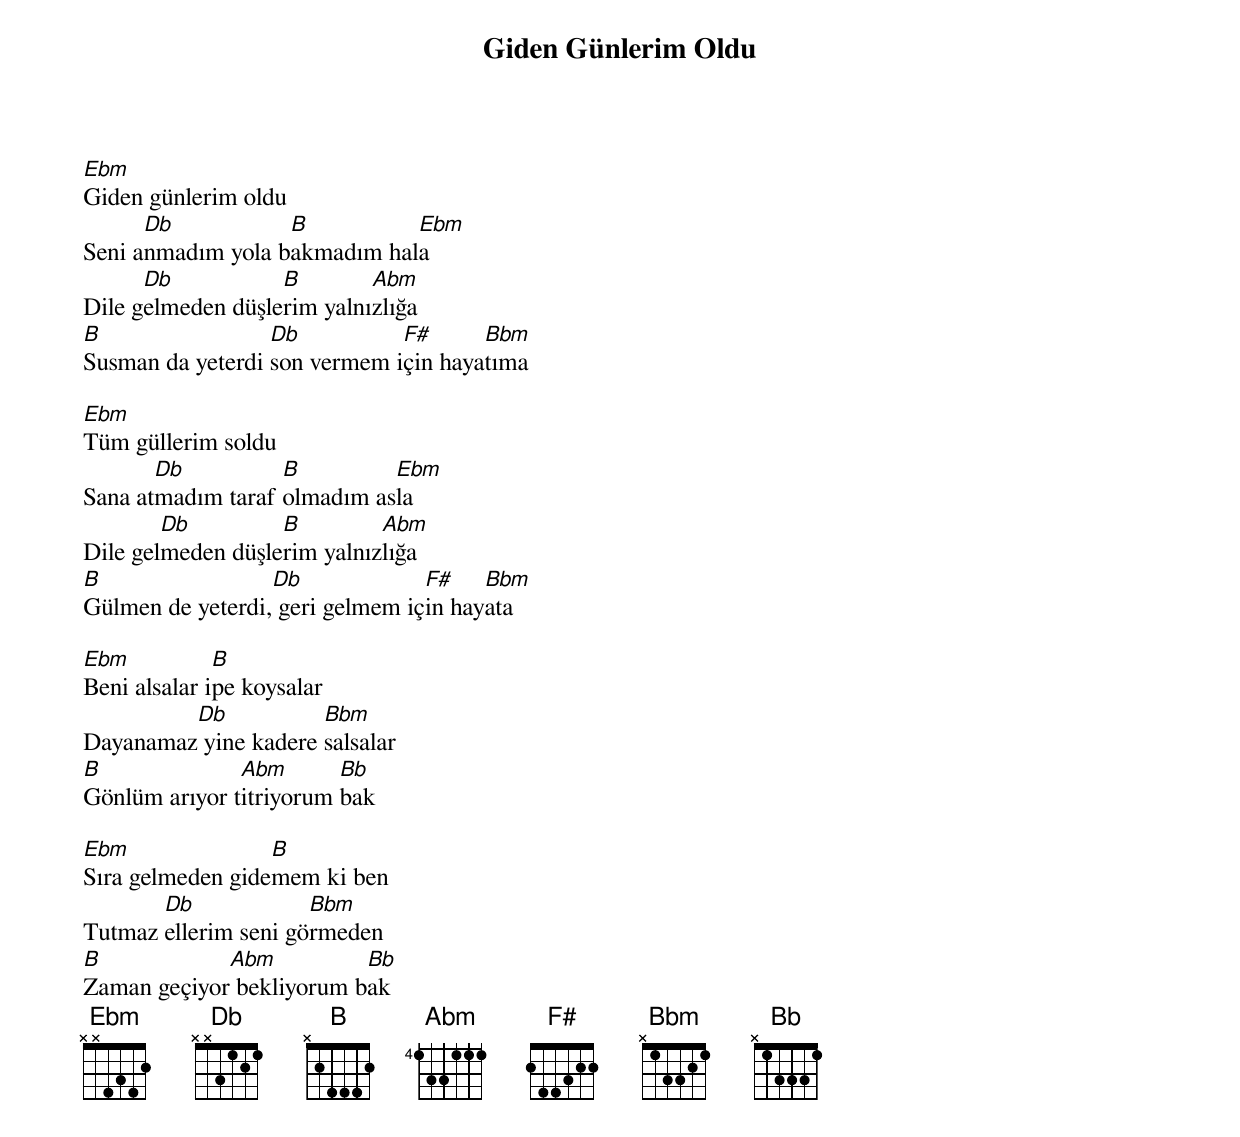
{title: Giden Günlerim Oldu}
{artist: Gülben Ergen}

Ebm
Giden günlerim oldu
      Db           B          Ebm
Seni anmadım yola bakmadım hala
      Db           B        Abm
Dile gelmeden düşlerim yalnızlığa
B                 Db          F#      Bbm
Susman da yeterdi son vermem için hayatıma

Ebm
Tüm güllerim soldu
       Db          B         Ebm
Sana atmadım taraf olmadım asla
        Db         B         Abm
Dile gelmeden düşlerim yalnızlığa
B                 Db             F#    Bbm
Gülmen de yeterdi, geri gelmem için hayata

Ebm           B
Beni alsalar ipe koysalar
         Db           Bbm
Dayanamaz yine kadere salsalar
B              Abm       Bb
Gönlüm arıyor titriyorum bak

Ebm               B
Sıra gelmeden gidemem ki ben
       Db             Bbm
Tutmaz ellerim seni görmeden
B            Abm          Bb
Zaman geçiyor bekliyorum bak
